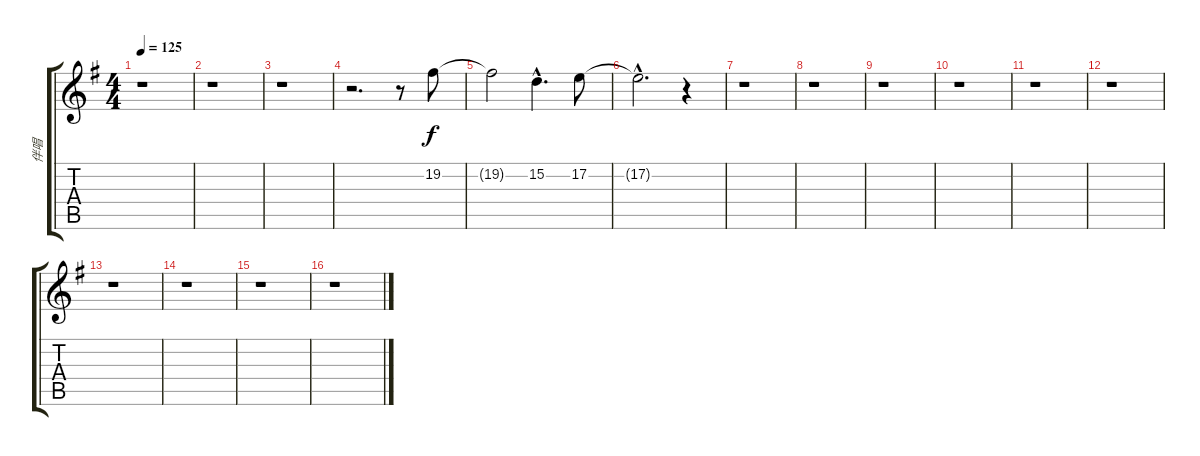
\track ("伴唱" "伴唱") {instrument accordion}
\staff {score tabs}
\tuning (E4 B3 G3 D3 A2 E2) {hide}
\ts (4 4)
\tempo 125
\clef g2
\ks g
r.1{dy f} |
r.1 |
r.1 |
r.2{d} r.8 19.2.8 |
19.2{t}.2 15.2{hac}.4{d} 17.2.8 |
17.2{hac t}.2{d} r.4 |
r.1 |
r.1 |
r.1 |
r.1 |
r.1 |
r.1 |
r.1 |
r.1 |
r.1 |
r.1
